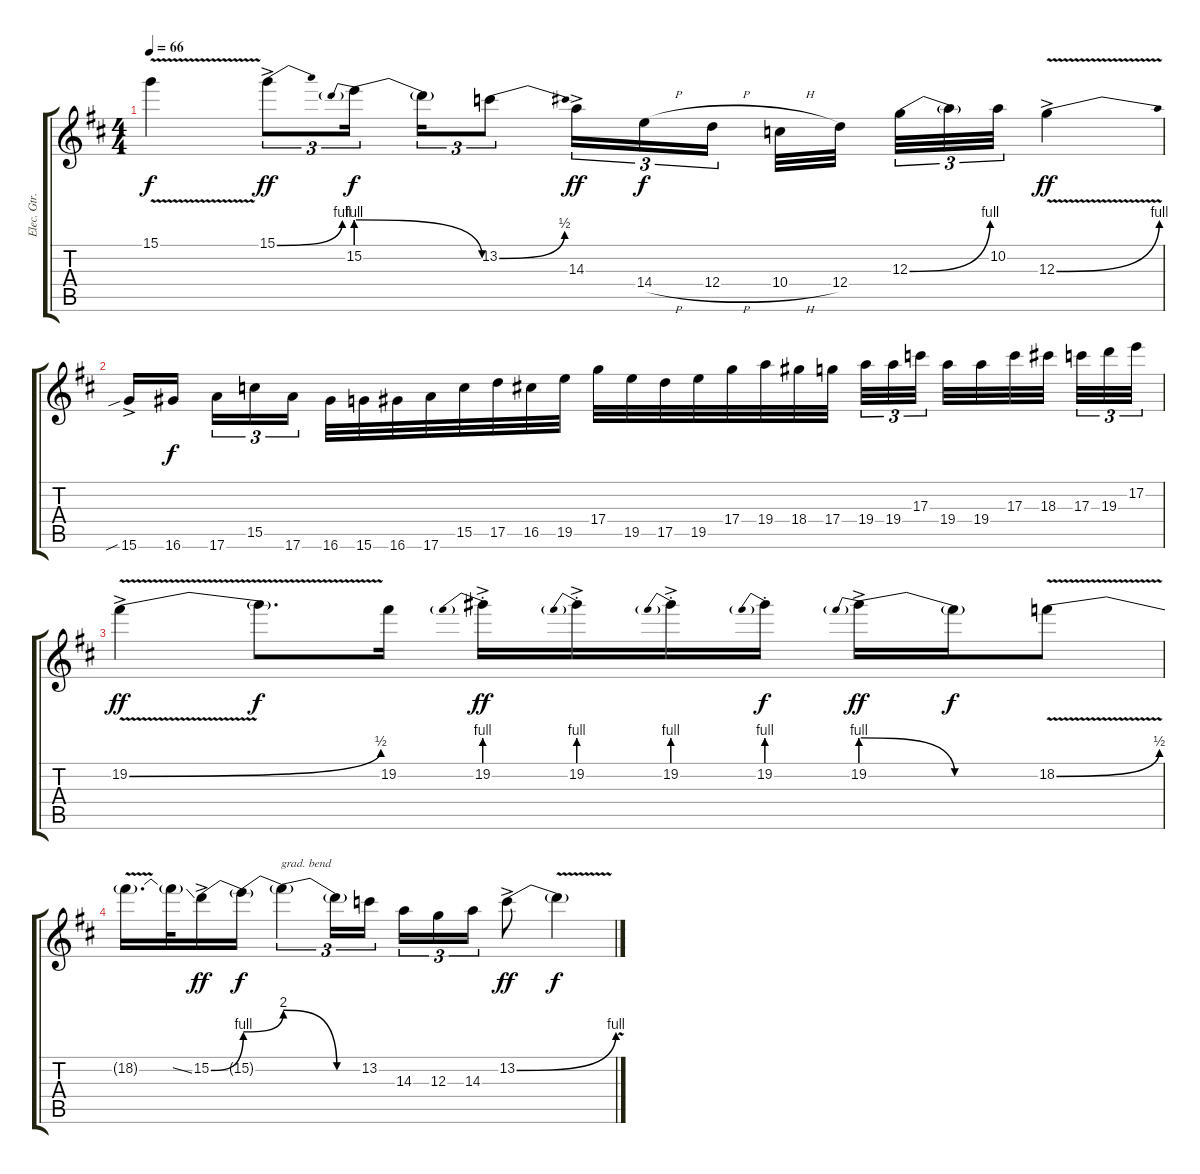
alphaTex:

\track ("Elec. Gtr. 1" "Elec. Gtr.") {instrument distortionguitar}
\staff {score tabs}
\tuning (E4 B3 G3 D3 A2 E2) {hide}
\ts (4 4)
\tempo 66
\clef g2
\ks d
15.1{v t}.4{dy f} 15.1{be (bend 0 0 60 4) ac}.8{tu (3 2) dy ff} 15.2{be (prebendrelease 0 4 60 0)}.16{tu (3 2) dy f} 15.2{t}.16{tu (3 2)} 13.2{be (bend 0 0 60 2)}.8{tu (3 2)} 14.3{ac}.16{tu (3 2) dy ff} 14.4{h}.16{tu (3 2) dy f} 12.4{h}.16{tu (3 2) beam splitsecondary} 10.4{h}.32 12.4.32{beam splitsecondary} 12.3{be (bend 0 0 60 4)}.32{tu (3 2)} 12.3{t}.32{tu (3 2)} 10.2.32{tu (3 2)} 12.3{be (bend 0 0 60 4) v ac}.4{dy ff} |
15.6{sib ac}.16 16.6.16{dy f beam splitsecondary} 17.6.16{tu (3 2)} 15.5.16{tu (3 2)} 17.6.16{tu (3 2)} 16.6.32 15.6.32 16.6.32 17.6.32 15.5.32 17.5.32 16.5.32 19.5.32 17.4.32 19.5.32 17.5.32 19.5.32 17.4.32 19.4.32 18.4.32 17.4.32 19.4.32{tu (3 2)} 19.4.32{tu (3 2)} 17.3.32{tu (3 2) beam splitsecondary} 19.4.32 19.4.32 17.3.32 18.3.32{beam splitsecondary} 17.3.32{tu (3 2)} 19.3.32{tu (3 2)} 17.2.32{tu (3 2)} |
19.2{be (bend 0 0 60 2) v ac}.4{dy ff} 19.2{t}.8{d dy f} 19.2.16 19.2{be (prebend 0 4 60 4) ac st}.16{dy ff} 19.2{be (prebend 0 4 60 4) ac st}.16 19.2{be (prebend 0 4 60 4) ac st}.16 19.2{be (prebend 0 4 60 4) st}.16{dy f} 19.2{be (prebendrelease 0 4 60 0) ac}.16{dy ff} 19.2{be (hold 0 0 60 0) t}.16{dy f} 18.2{be (bend 0 0 60 2) v}.8 |
18.2{t}.16{d} 18.2{ss t}.32 15.2{be (bend 0 0 60 4) ac}.16{dy ff} 15.2{be (bend 0 4 60 8) t}.16{dy f} 15.2{be (release 0 8 60 0) t}.4{tu (3 2) txt "grad. bend"} 15.2{be (hold 0 0 60 0) t}.16{tu (3 2)} 13.2.16{tu (3 2) beam split} 14.3.16{tu (3 2) beam merge} 12.3.16{tu (3 2)} 14.3.16{tu (3 2)} 13.2{be (bend 0 0 60 4) ac}.8{dy ff} 13.2{v t}.4{dy f}
